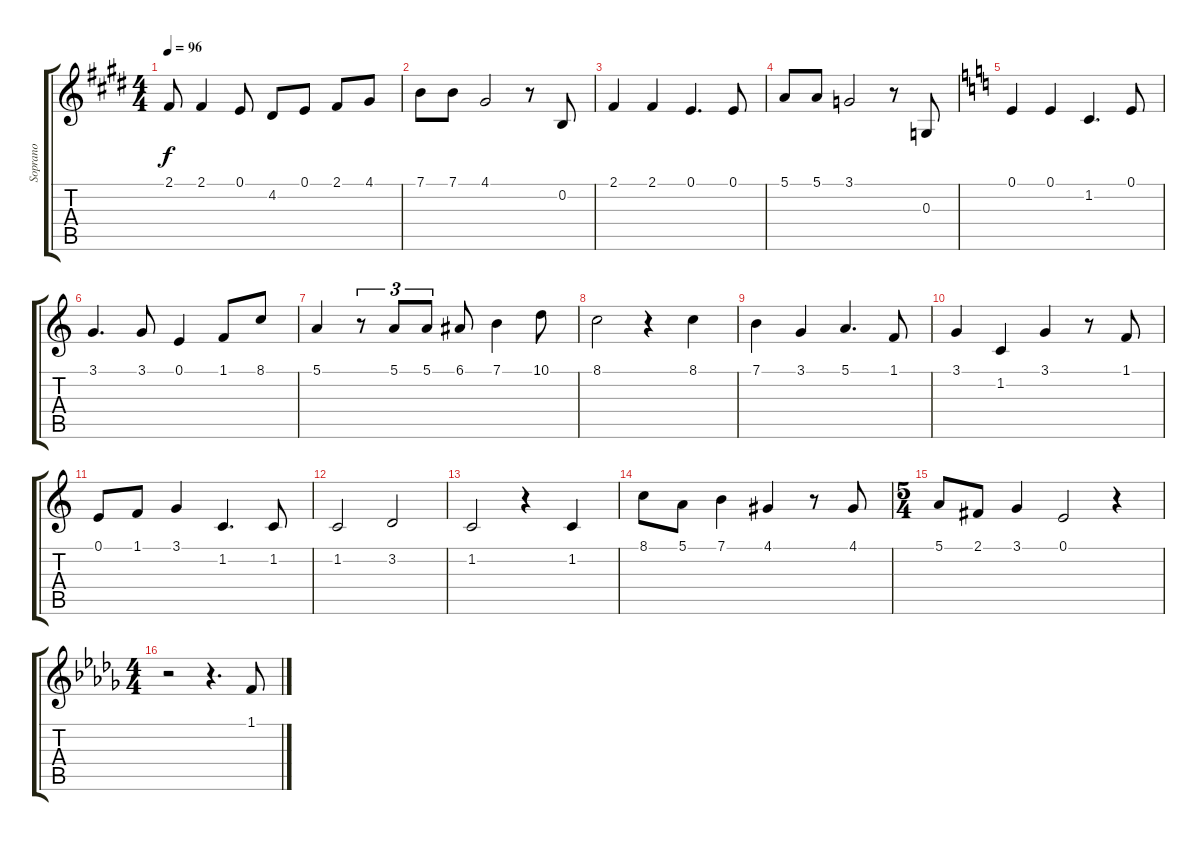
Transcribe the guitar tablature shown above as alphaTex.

\track ("Soprano" "Soprano") {instrument lead6voice}
\staff {score tabs}
\tuning (E4 B3 G3 D3 A2 E2) {hide}
\ts (4 4)
\tempo 96
\clef g2
\ks e
2.1.8{dy f} 2.1.4 0.1.8 4.2.8 0.1.8 2.1.8 4.1.8 |
7.1.8 7.1.8 4.1.2 r.8 0.2.8 |
2.1.4 2.1.4 0.1.4{d} 0.1.8 |
5.1.8 5.1.8 3.1.2 r.8 0.3.8 |
\ks c
0.1.4 0.1.4 1.2.4{d} 0.1.8 |
3.1.4{d} 3.1.8 0.1.4 1.1.8 8.1.8 |
5.1.4 r.8{tu (3 2)} 5.1.8{tu (3 2)} 5.1.8{tu (3 2)} 6.1.8 7.1.4 10.1.8 |
8.1.2 r.4 8.1.4 |
7.1.4 3.1.4 5.1.4{d} 1.1.8 |
3.1.4 1.2.4 3.1.4 r.8 1.1.8 |
0.1.8 1.1.8 3.1.4 1.2.4{d} 1.2.8 |
1.2.2 3.2.2 |
1.2.2 r.4 1.2.4 |
8.1.8 5.1.8 7.1.4 4.1.4 r.8 4.1.8 |
\ts (5 4)
5.1.8 2.1.8 3.1.4 0.1.2 r.4 |
\ts (4 4)
\ks db
r.2 r.4{d} 1.1.8
